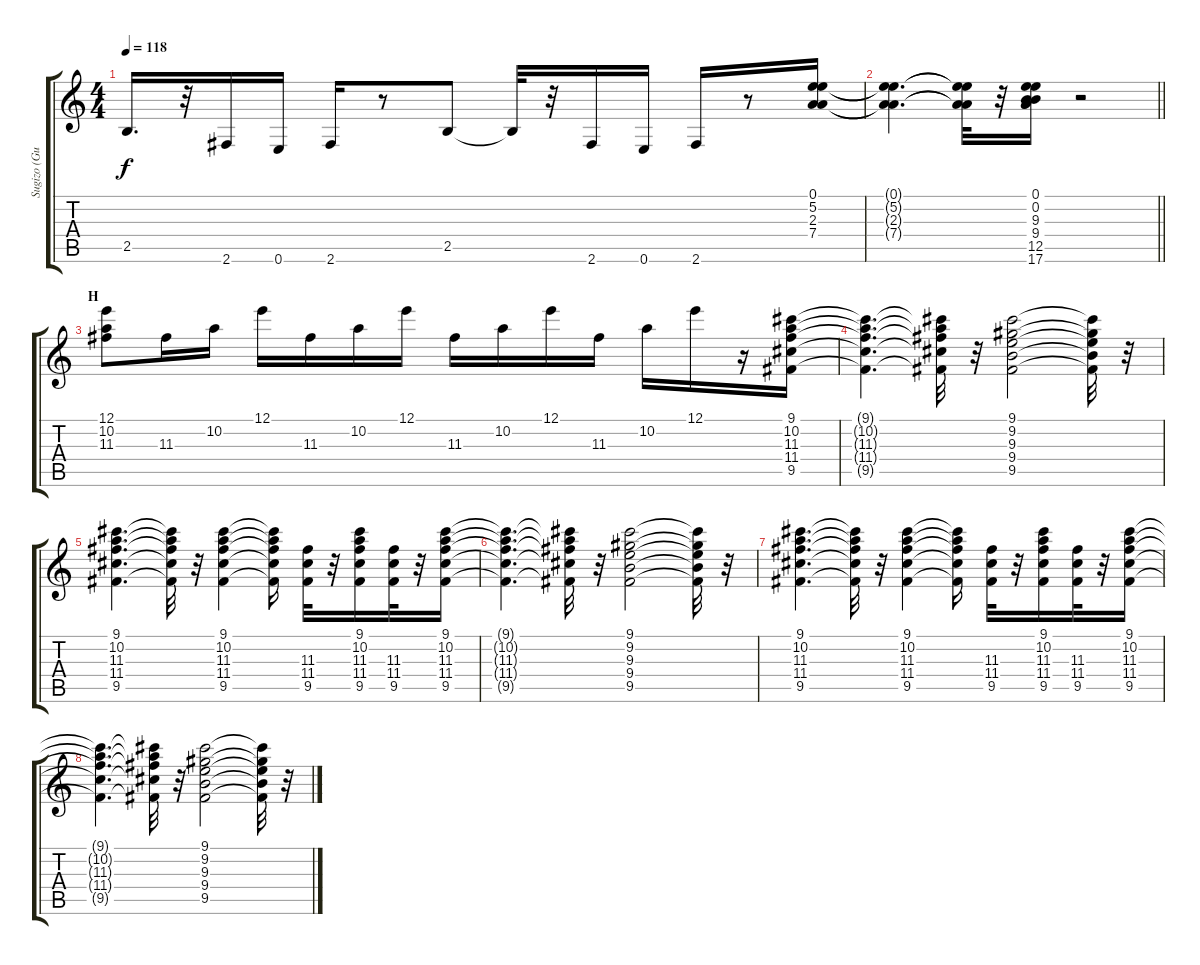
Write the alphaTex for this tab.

\track ("Sugizo (Guitar 2)" "Sugizo (Gu") {instrument distortionguitar}
\staff {score tabs}
\tuning (E4 B3 G3 D3 A2 E2) {hide}
\ts (4 4)
\tempo 118
\clef g2
\ks c
2.5{t}.16{d dy f} r.32 2.6.16 0.6.16 2.6.16 r.8 2.5.8 2.5{t}.32 r.32 2.6.16 0.6.16 2.6.16 r.8 (0.1 5.2 2.3 7.4).16 |
\barLineRight lightlight
(0.1{t} 5.2{t} 2.3{t} 7.4{t}).4{d} (0.1{t} 5.2{t} 2.3{t} 7.4{t}).32 r.32 (0.1 0.2 9.3 9.4 12.5 17.6).16 r.2 |
\section ("" "H")
(12.1 10.2 11.3).8 11.3.16 10.2.16 12.1.16 11.3.16 10.2.16 12.1.16 11.3.16 10.2.16 12.1.16 11.3.16 10.2.16 12.1.16 r.16 (9.1 10.2 11.3 11.4 9.5).16 |
(9.1{t} 10.2{t} 11.3{t} 11.4{t} 9.5{t}).4{d} (9.1{t} 10.2{t} 11.3{t} 11.4{t} 9.5{t}).32 r.32 (9.1 9.2 9.3 9.4 9.5).2 (9.1{t} 9.2{t} 9.3{t} 9.4{t} 9.5{t}).32 r.32 |
(9.1 10.2 11.3 11.4 9.5).4{d} (9.1{t} 10.2{t} 11.3{t} 11.4{t} 9.5{t}).32 r.32 (9.1 10.2 11.3 11.4 9.5).4 (9.1{t} 10.2{t} 11.3{t} 11.4{t} 9.5{t}).16 (11.3 11.4 9.5).32 r.32 (9.1 10.2 11.3 11.4 9.5).16 (11.3 11.4 9.5).32 r.32 (9.1 10.2 11.3 11.4 9.5).16 |
(9.1{t} 10.2{t} 11.3{t} 11.4{t} 9.5{t}).4{d} (9.1{t} 10.2{t} 11.3{t} 11.4{t} 9.5{t}).32 r.32 (9.1 9.2 9.3 9.4 9.5).2 (9.1{t} 9.2{t} 9.3{t} 9.4{t} 9.5{t}).32 r.32 |
(9.1 10.2 11.3 11.4 9.5).4{d} (9.1{t} 10.2{t} 11.3{t} 11.4{t} 9.5{t}).32 r.32 (9.1 10.2 11.3 11.4 9.5).4 (9.1{t} 10.2{t} 11.3{t} 11.4{t} 9.5{t}).16 (11.3 11.4 9.5).32 r.32 (9.1 10.2 11.3 11.4 9.5).16 (11.3 11.4 9.5).32 r.32 (9.1 10.2 11.3 11.4 9.5).16 |
(9.1{t} 10.2{t} 11.3{t} 11.4{t} 9.5{t}).4{d} (9.1{t} 10.2{t} 11.3{t} 11.4{t} 9.5{t}).32 r.32 (9.1 9.2 9.3 9.4 9.5).2 (9.1{t} 9.2{t} 9.3{t} 9.4{t} 9.5{t}).32 r.32
